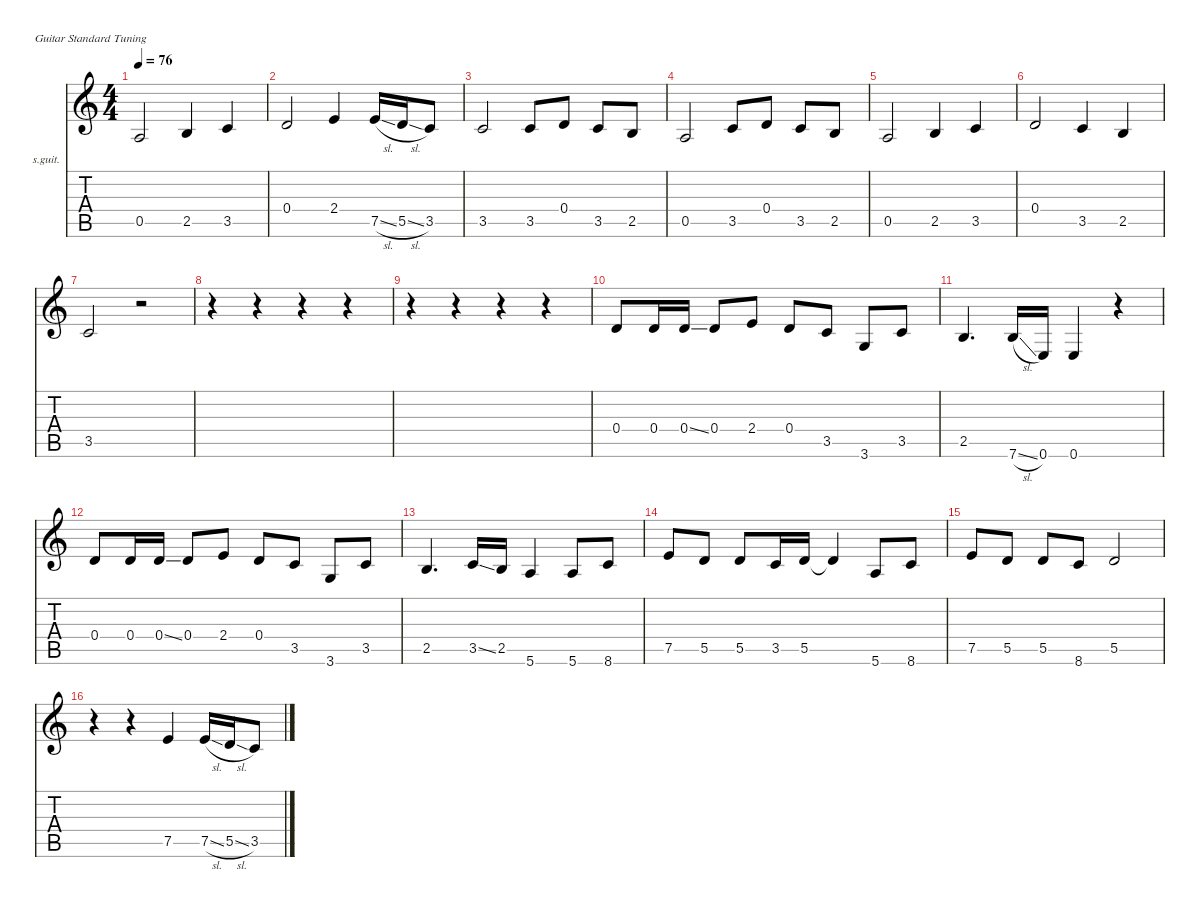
\defaultSystemsLayout 4
\hideDynamics
\bracketExtendMode nobrackets
\firstSystemTrackNameOrientation horizontal
\otherSystemsTrackNameOrientation horizontal
\track ("Ö÷³ª" "s.guit.") {instrument acousticguitarsteel}
\staff {score tabs}
\tuning (E4 B3 G3 D3 A2 E2)
\ts (4 4)
\tempo 76
\clef g2
\ks c
0.5.2{dy f} 2.5.4 3.5.4 |
0.4.2 2.4.4 7.5{sl}.16 5.5{sl}.16 3.5.8 |
3.5.2 3.5.8 0.4.8 3.5.8 2.5.8 |
0.5.2 3.5.8 0.4.8 3.5.8 2.5.8 |
0.5.2 2.5.4 3.5.4 |
0.4.2 3.5.4 2.5.4 |
3.5.2 r.2 |
r.4 r.4 r.4 r.4 |
r.4 r.4 r.4 r.4 |
0.4.8 0.4.16 0.4{ss}.16 0.4.8 2.4.8 0.4.8 3.5.8 3.6.8 3.5.8 |
2.5.4{d} 7.6{sl}.16 0.6.16 0.6.4 r.4 |
0.4.8 0.4.16 0.4{ss}.16 0.4.8 2.4.8 0.4.8 3.5.8 3.6.8 3.5.8 |
2.5.4{d} 3.5{ss}.16 2.5.16 5.6.4 5.6.8 8.6.8 |
7.5.8 5.5.8 5.5.8 3.5.16 5.5.16 5.5{t}.4 5.6.8 8.6.8 |
7.5.8 5.5.8 5.5.8 8.6.8 5.5.2 |
r.4 r.4 7.5.4 7.5{sl}.16 5.5{sl}.16 3.5.8
